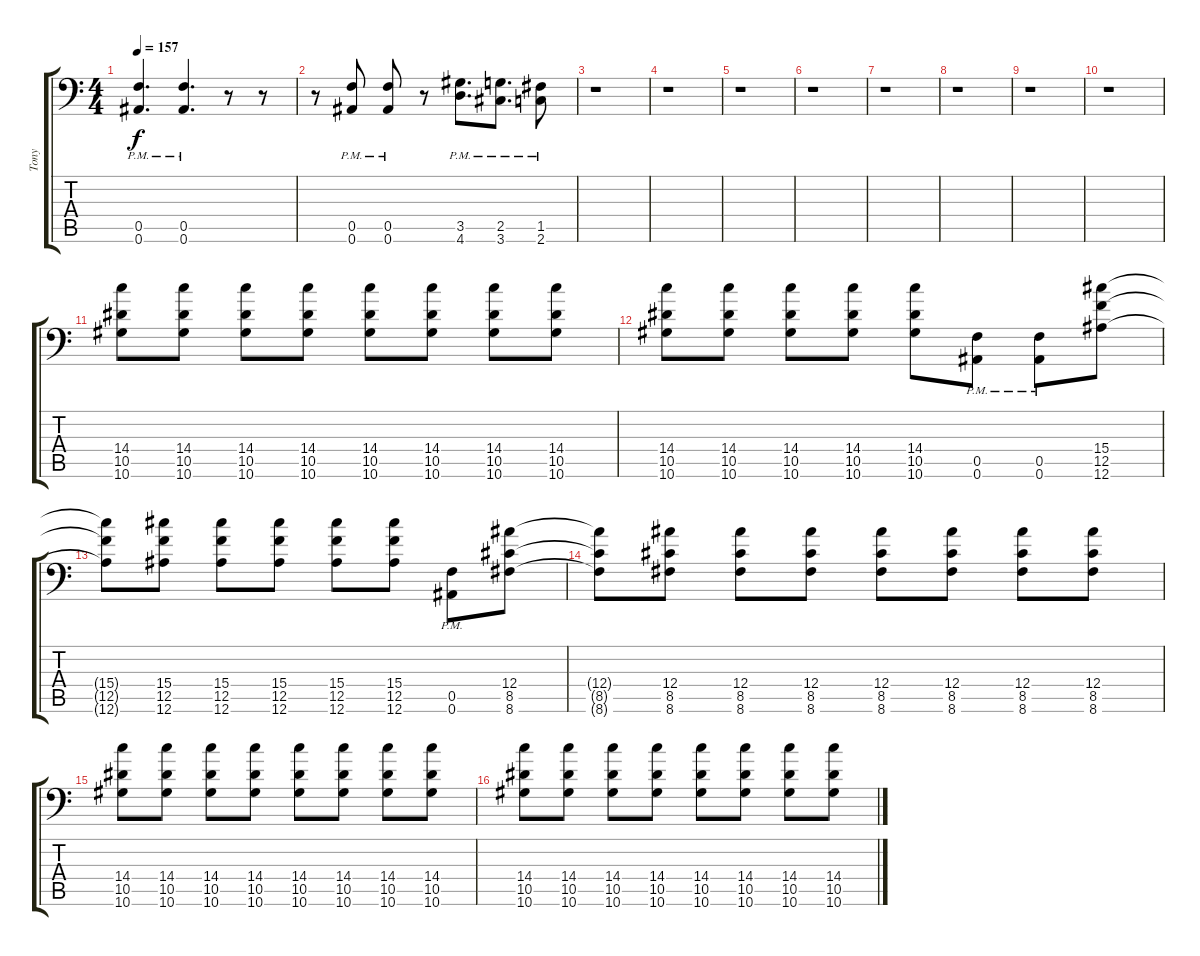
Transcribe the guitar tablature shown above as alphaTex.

\track ("Tony" "Tony") {instrument distortionguitar}
\staff {score tabs}
\tuning (C4 G3 Eb3 Bb2 F2 Bb1) {hide}
\ts (4 4)
\tempo 157
\clef f4
\ks c
(0.5{pm} 0.6{pm}).4{d dy f} (0.5{pm} 0.6{pm}).4{d} r.8 r.8 |
r.8 (0.5{pm} 0.6{pm}).8 (0.5{pm} 0.6{pm}).8 r.8 (3.5{pm} 4.6{pm}).8{d} (2.5{pm} 3.6{pm}).8{d} (1.5{pm} 2.6{pm}).8 |
r.1 |
r.1 |
r.1 |
r.1 |
r.1 |
r.1 |
r.1 |
r.1 |
(14.4 10.5 10.6).8 (14.4 10.5 10.6).8 (14.4 10.5 10.6).8 (14.4 10.5 10.6).8 (14.4 10.5 10.6).8 (14.4 10.5 10.6).8 (14.4 10.5 10.6).8 (14.4 10.5 10.6).8 |
(14.4 10.5 10.6).8 (14.4 10.5 10.6).8 (14.4 10.5 10.6).8 (14.4 10.5 10.6).8 (14.4 10.5 10.6).8 (0.5{pm} 0.6{pm}).8 (0.5{pm} 0.6{pm}).8 (15.4 12.5 12.6).8 |
(15.4{t} 12.5{t} 12.6{t}).8 (15.4 12.5 12.6).8 (15.4 12.5 12.6).8 (15.4 12.5 12.6).8 (15.4 12.5 12.6).8 (15.4 12.5 12.6).8 (0.5{pm} 0.6{pm}).8 (12.4 8.5 8.6).8 |
(12.4{t} 8.5{t} 8.6{t}).8 (12.4 8.5 8.6).8 (12.4 8.5 8.6).8 (12.4 8.5 8.6).8 (12.4 8.5 8.6).8 (12.4 8.5 8.6).8 (12.4 8.5 8.6).8 (12.4 8.5 8.6).8 |
(14.4 10.5 10.6).8 (14.4 10.5 10.6).8 (14.4 10.5 10.6).8 (14.4 10.5 10.6).8 (14.4 10.5 10.6).8 (14.4 10.5 10.6).8 (14.4 10.5 10.6).8 (14.4 10.5 10.6).8 |
(14.4 10.5 10.6).8 (14.4 10.5 10.6).8 (14.4 10.5 10.6).8 (14.4 10.5 10.6).8 (14.4 10.5 10.6).8 (14.4 10.5 10.6).8 (14.4 10.5 10.6).8 (14.4 10.5 10.6).8
